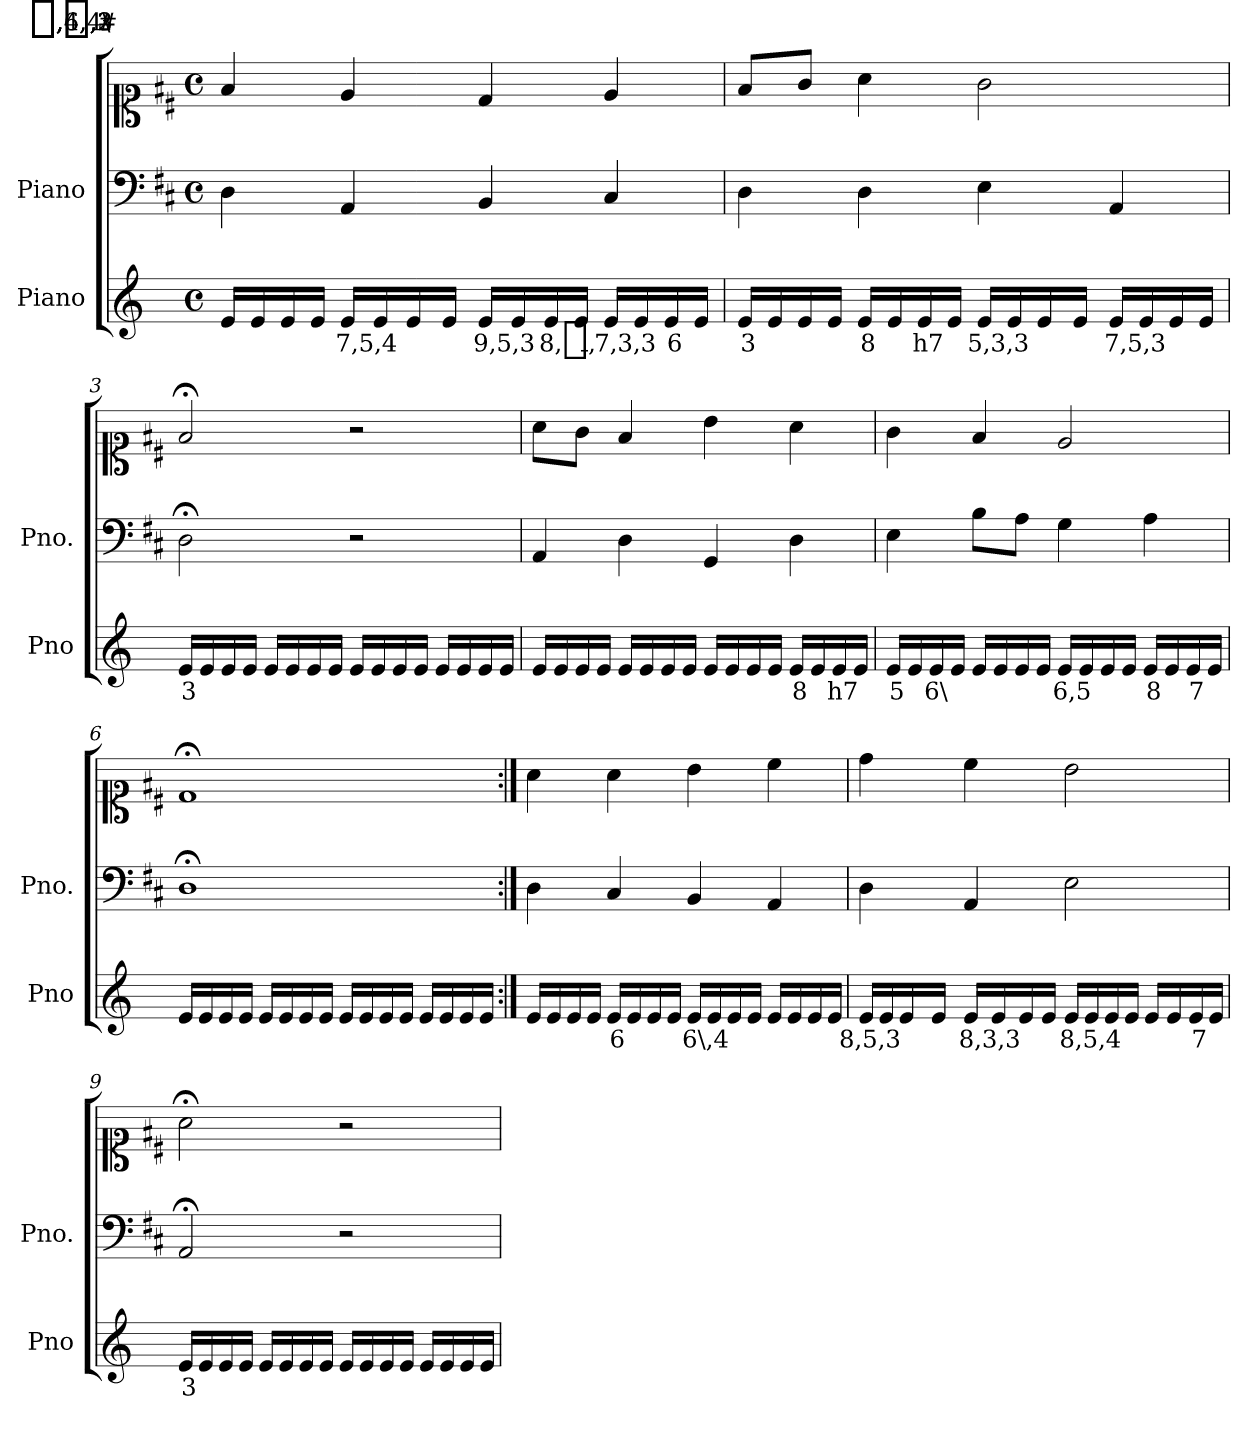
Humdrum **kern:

**kern	**text	**kern	**kern
*part2	*part2	*part1	*part1
*staff3	*staff3	*staff2	*staff1
*I"Piano	*	*I"Piano	*
*I'Pno	*	*I'Pno.	*
*clefG2	*	*clefF4	*clefC1
*k[]	*	*k[f#c#]	*k[f#c#]
*M4/4	*	*M4/4	*M4/4
*met(c)	*	*met(c)	*met(c)
=1	=1	=1	=1
16e/LL	.	4D\	4f#/
16e/	.	.	.
16e/	.	.	.
16e/JJ	.	.	.
!	!LO:LY:b	!	!
16e/LL	7,5,4	4AA/	4e/
16e/	.	.	.
!	!LO:LY:b	!	!
16e/	_,_,3	.	.
16e/JJ	.	.	.
!	!LO:LY:b	!	!
16e/LL	9,5,3	4BB/	4d/
16e/	.	.	.
!	!LO:LY:b	!	!
16e/	8,_,_	.	.
16e/JJ	.	.	.
!	!LO:LY:b	!	!
16e/LL	7,3,3	4C#/	4e/
16e/	.	.	.
!	!LO:LY:b	!	!
16e/	6	.	.
16e/JJ	.	.	.
=2	=2	=2	=2
!	!LO:LY:b	!	!
16e/LL	3	4D\	8f#/L
16e/	.	.	.
16e/	.	.	8g/J
16e/JJ	.	.	.
!	!LO:LY:b	!	!
16e/LL	8	4D\	4a\
16e/	.	.	.
!	!LO:LY:b	!	!
16e/	h7	.	.
16e/JJ	.	.	.
!	!LO:LY:b	!	!
16e/LL	5,3,3	4E\	2g\
16e/	.	.	.
!	!LO:LY:b	!	!
16e/	_,_,2	.	.
16e/JJ	.	.	.
!	!LO:LY:b	!	!
16e/LL	7,5,3	4AA/	.
16e/	.	.	.
16e/	.	.	.
16e/JJ	.	.	.
=3	=3	=3	=3
!	!LO:LY:b	!	!
16e/LL	3	2D;<\	2f#;</
16e/	.	.	.
16e/	.	.	.
16e/JJ	.	.	.
16e/LL	.	.	.
16e/	.	.	.
16e/	.	.	.
16e/JJ	.	.	.
16e/LL	.	2r	2r
16e/	.	.	.
16e/	.	.	.
16e/JJ	.	.	.
16e/LL	.	.	.
16e/	.	.	.
16e/	.	.	.
16e/JJ	.	.	.
=4	=4	=4	=4
16e/LL	.	4AA/	8a\L
16e/	.	.	.
16e/	.	.	8g\J
16e/JJ	.	.	.
16e/LL	.	4D\	4f#/
16e/	.	.	.
16e/	.	.	.
16e/JJ	.	.	.
16e/LL	.	4GG/	4b\
16e/	.	.	.
16e/	.	.	.
16e/JJ	.	.	.
!	!LO:LY:b	!	!
16e/LL	8	4D\	4a\
16e/	.	.	.
!	!LO:LY:b	!	!
16e/	h7	.	.
16e/JJ	.	.	.
=5	=5	=5	=5
!	!LO:LY:b	!	!
16e/LL	5	4E\	4g\
16e/	.	.	.
!	!LO:LY:b	!	!
16e/	6\	.	.
16e/JJ	.	.	.
16e/LL	.	8B\L	4f#/
16e/	.	.	.
16e/	.	8A\J	.
16e/JJ	.	.	.
!	!LO:LY:b	!	!
16e/LL	6,5	4G\	2e/
16e/	.	.	.
16e/	.	.	.
16e/JJ	.	.	.
!	!LO:LY:b	!	!
16e/LL	8	4A\	.
16e/	.	.	.
!	!LO:LY:b	!	!
16e/	7	.	.
16e/JJ	.	.	.
=6	=6	=6	=6
16e/LL	.	1D;<	1d;<
16e/	.	.	.
16e/	.	.	.
16e/JJ	.	.	.
16e/LL	.	.	.
16e/	.	.	.
16e/	.	.	.
16e/JJ	.	.	.
16e/LL	.	.	.
16e/	.	.	.
16e/	.	.	.
16e/JJ	.	.	.
16e/LL	.	.	.
16e/	.	.	.
16e/	.	.	.
16e/JJ	.	.	.
=7:|!	=7:|!	=7:|!	=7:|!
16e/LL	.	4D\	4a\
16e/	.	.	.
16e/	.	.	.
16e/JJ	.	.	.
!	!LO:LY:b	!	!
16e/LL	6	4C#/	4a\
16e/	.	.	.
16e/	.	.	.
16e/JJ	.	.	.
!	!LO:LY:b	!	!
16e/LL	6\,4	4BB/	4b\
16e/	.	.	.
16e/	.	.	.
16e/JJ	.	.	.
16e/LL	.	4AA/	4cc#\
16e/	.	.	.
16e/	.	.	.
16e/JJ	.	.	.
=8	=8	=8	=8
!	!LO:LY:b	!	!
16e/LL	8,5,3	4D\	4dd\
16e/	.	.	.
!	!LO:LY:b	!	!
16e/	_,6,4\	.	.
16e/JJ	.	.	.
!	!LO:LY:b	!	!
16e/LL	8,3,3	4AA/	4cc#\
16e/	.	.	.
!	!LO:LY:b	!	!
16e/	_,4,_	.	.
16e/JJ	.	.	.
!	!LO:LY:b	!	!
16e/LL	8,5,4	2E\	2b\
16e/	.	.	.
16e/	.	.	.
16e/JJ	.	.	.
!	!LO:LY:b	!	!
16e/LL	_,_,#	.	.
16e/	.	.	.
!	!LO:LY:b	!	!
16e/	7	.	.
16e/JJ	.	.	.
=9	=9	=9	=9
!	!LO:LY:b	!	!
16e/LL	3	2AA;</	2a;<\
16e/	.	.	.
16e/	.	.	.
16e/JJ	.	.	.
16e/LL	.	.	.
16e/	.	.	.
16e/	.	.	.
16e/JJ	.	.	.
16e/LL	.	2r	2r
16e/	.	.	.
16e/	.	.	.
16e/JJ	.	.	.
16e/LL	.	.	.
16e/	.	.	.
16e/	.	.	.
16e/JJ	.	.	.
=	=	=	=
*-	*-	*-	*-
